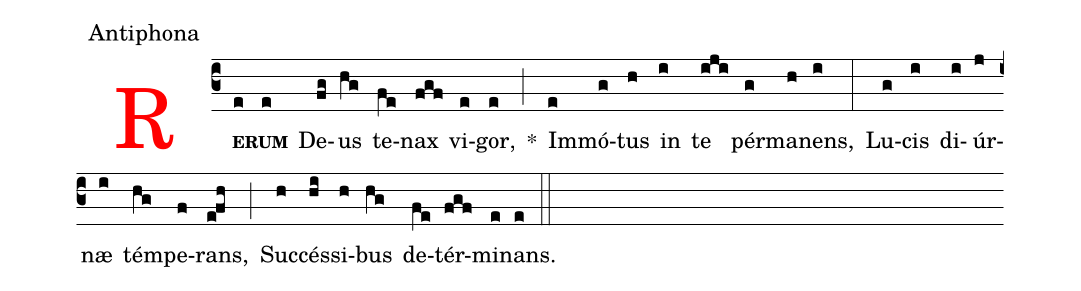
office-part: Antiphona;
%%
<v>\frot{R}</v><v>\bf\scriptsize{E}</v>(c3e)<v>\bf\scriptsize{RUM}</v>(e) De(fg)us(hg) te(fe)nax(fgf) vi(e)gor,(e) *(;)
Im(e)mó(g)tus(h) in(i) te(iji) pér(g)ma(h)nens,(i) (:) Lu(g)cis(i) di(i)úr(j)næ(i) tém(hg)pe(f)rans,(e!fh) (;)
Suc(h)cés(hi)si(h)bus(hg) de(fe)tér(fgf)mi(e)nans.(e) (::)
